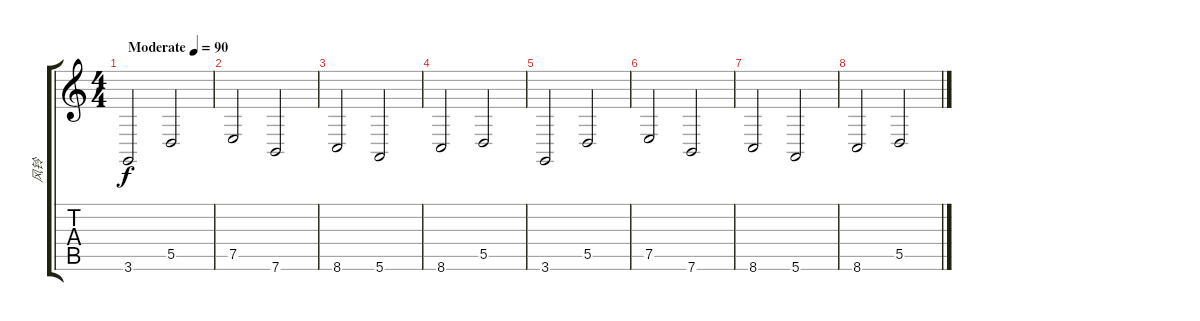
\track ("风铃" "风铃") {instrument glockenspiel}
\staff {score tabs}
\tuning (E4 B3 G3 D3 A2 E2) {hide}
\ts (4 4)
\tempo (90 "Moderate")
\clef g2
\ks c
3.6.2{dy f instrument glockenspiel} 5.5.2 |
7.5.2 7.6.2 |
8.6.2 5.6.2 |
8.6.2 5.5.2{txt ""} |
3.6.2 5.5.2 |
7.5.2 7.6.2 |
8.6.2 5.6.2 |
8.6.2 5.5.2
